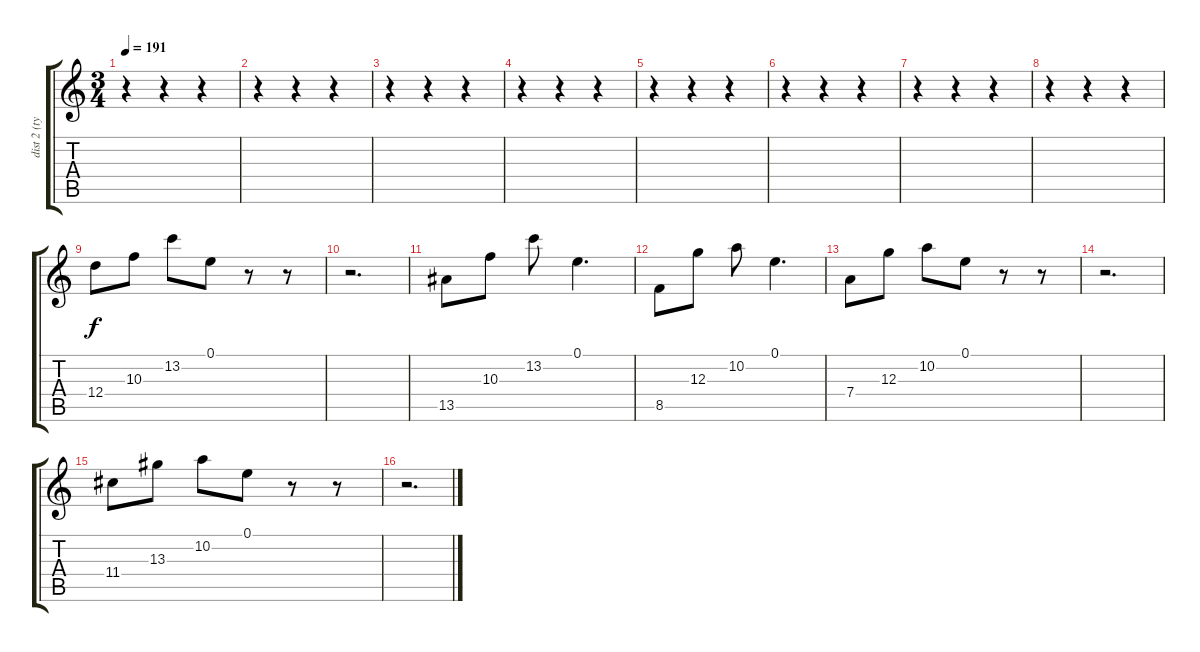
\track ("dist 2 (tymon)" "dist 2 (ty") {instrument distortionguitar}
\staff {score tabs}
\tuning (E4 B3 G3 D3 A2 E2) {hide}
\ts (3 4)
\tempo 191
\clef g2
\ks c
r.4{dy f instrument distortionguitar} r.4 r.4 |
r.4 r.4 r.4 |
r.4 r.4 r.4 |
r.4 r.4 r.4 |
r.4 r.4 r.4 |
r.4 r.4 r.4 |
r.4 r.4 r.4 |
r.4 r.4 r.4 |
12.4.8 10.3.8 13.2.8 0.1.8 r.8 r.8 |
r.2{d} |
13.5.8 10.3.8 13.2.8 0.1.4{d} |
8.5.8 12.3.8 10.2.8 0.1.4{d} |
7.4.8 12.3.8 10.2.8 0.1.8 r.8 r.8 |
r.2{d} |
11.4.8 13.3.8 10.2.8 0.1.8 r.8 r.8 |
r.2{d}
